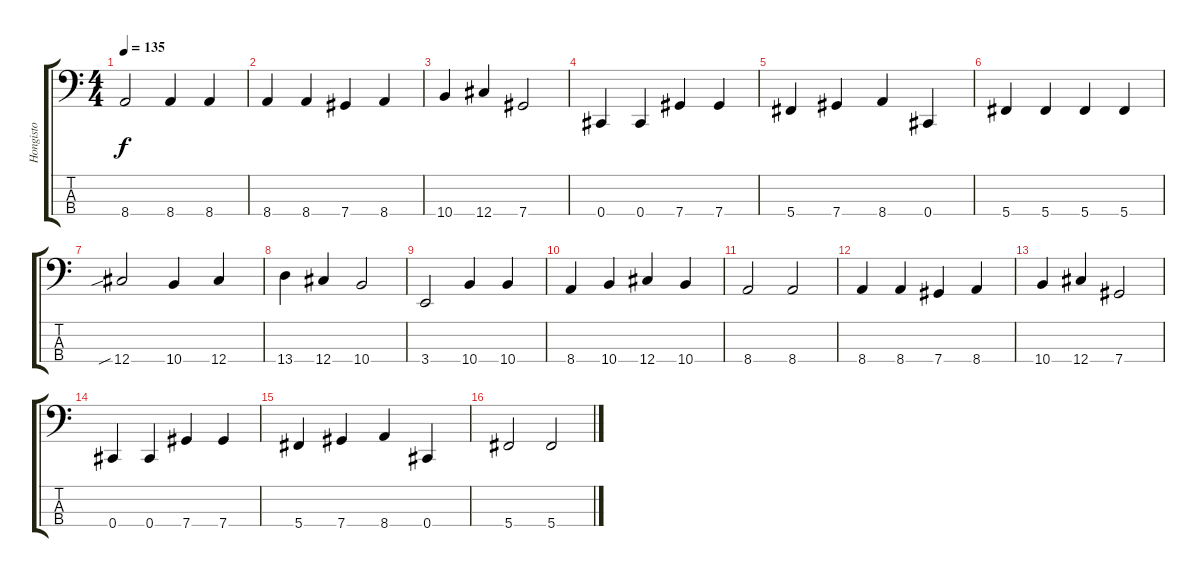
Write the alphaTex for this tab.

\track ("Hongisto" "Hongisto") {instrument synthbass2}
\staff {score tabs}
\tuning (Gb2 Db2 Ab1 Db1) {hide}
\ts (4 4)
\tempo 135
\clef f4
\ks c
8.4.2{dy f} 8.4.4 8.4.4 |
8.4.4 8.4.4 7.4.4 8.4.4 |
10.4.4 12.4.4 7.4.2 |
0.4.4 0.4.4 7.4.4 7.4.4 |
5.4.4 7.4.4 8.4.4 0.4.4 |
5.4.4 5.4.4 5.4.4 5.4.4 |
12.4{sib}.2 10.4.4 12.4.4 |
13.4.4 12.4.4 10.4.2 |
3.4.2 10.4.4 10.4.4 |
8.4.4 10.4.4 12.4.4 10.4.4 |
8.4.2 8.4.2 |
8.4.4 8.4.4 7.4.4 8.4.4 |
10.4.4 12.4.4 7.4.2 |
0.4.4 0.4.4 7.4.4 7.4.4 |
5.4.4 7.4.4 8.4.4 0.4.4 |
5.4.2 5.4.2{volume 10}
